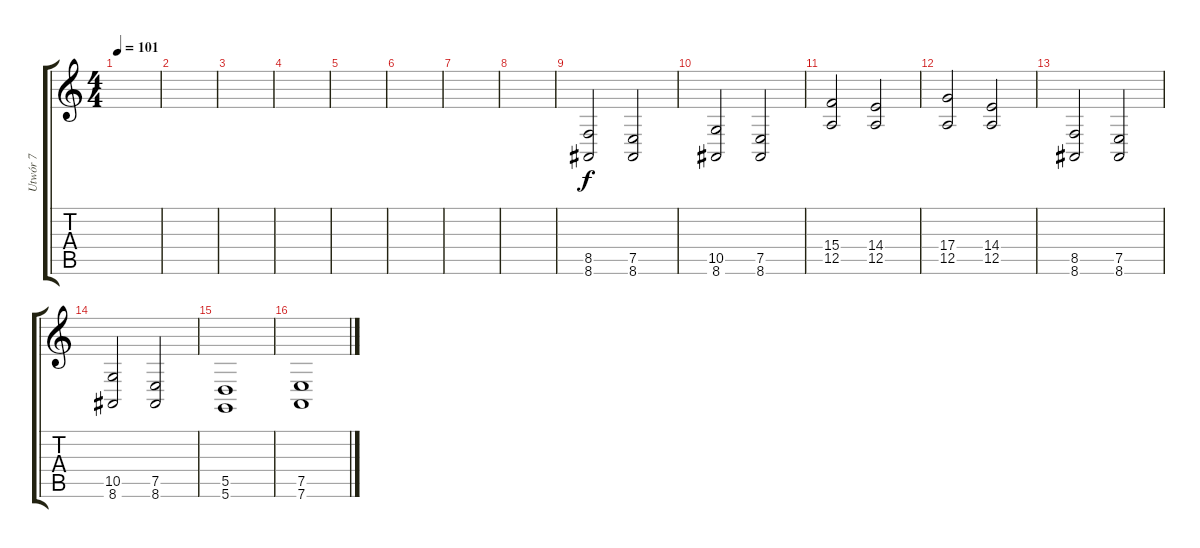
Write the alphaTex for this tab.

\track ("Utwór 7" "Utwór 7") {instrument violin}
\staff {score tabs}
\tuning (E4 B3 G3 D3 A2 D2) {hide}
\ts (4 4)
\tempo 101
\clef g2
\ks c
|
|
|
|
|
|
|
|
(8.5 8.6).2 (7.5 8.6).2 |
(10.5 8.6).2 (7.5 8.6).2 |
(15.4 12.5).2 (14.4 12.5).2 |
(17.4 12.5).2 (14.4 12.5).2 |
(8.5 8.6).2 (7.5 8.6).2 |
(10.5 8.6).2 (7.5 8.6).2 |
(5.5 5.6).1 |
(7.5 7.6).1
